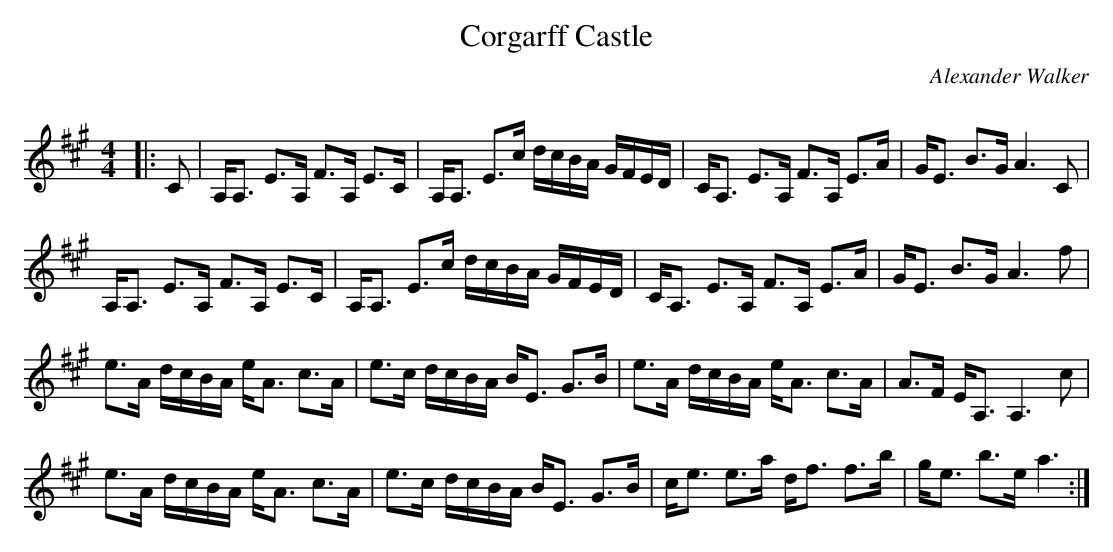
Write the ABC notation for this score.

X:1
T: Corgarff Castle
C:Alexander Walker
Q: 128
K:A
M:4/4
L:1/16
|:C2|A,A,3 E3A, F3A, E3C|A,A,3 E3c dcBA GFED|CA,3 E3A, F3A, E3A|GE3 B3G A6C2|
A,A,3 E3A, F3A, E3C|A,A,3 E3c dcBA GFED|CA,3 E3A, F3A, E3A|GE3 B3G A6f2|
e3A dcBA eA3 c3A|e3c dcBA BE3 G3B|e3A dcBA eA3 c3A|A3F EA,3 A,6c2|
e3A dcBA eA3 c3A|e3c dcBA BE3 G3B|ce3 e3a df3 f3b|ge3 b3e a6:|
